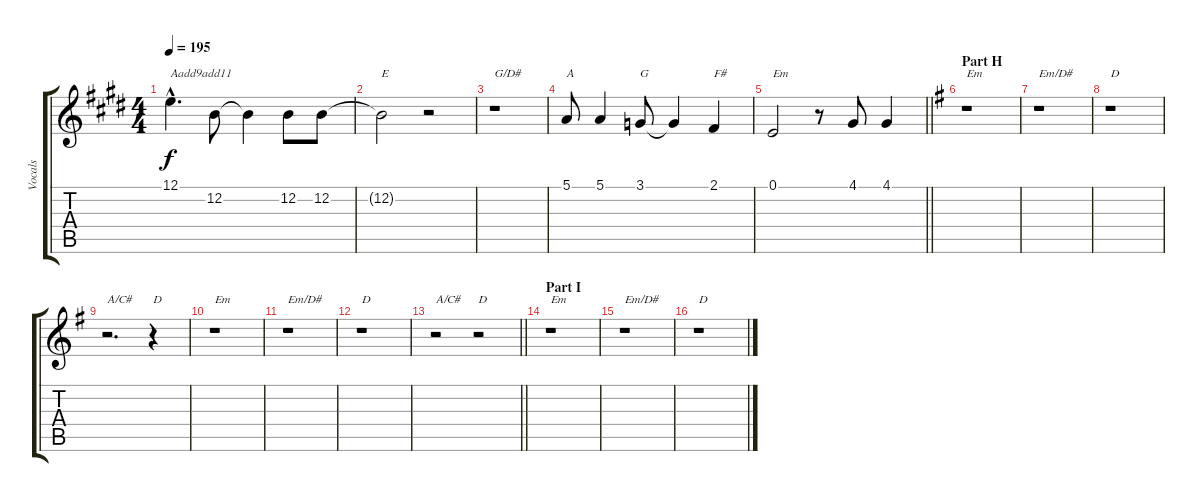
\track ("Vocals" "Vocals") {instrument trumpet}
\staff {score tabs}
\tuning (E4 B3 G3 D3 A2 E2) {hide}
\ts (4 4)
\tempo 195
\clef g2
\ks e
12.1{hac}.4{d txt "Aadd9add11" dy f} 12.2.8 12.2{t}.4 12.2.8 12.2.8 |
12.2{t}.2{txt "E"} r.2 |
r.1{txt "G/D#"} |
5.1.8{txt "A"} 5.1.4 3.1.8{txt "G"} 3.1{t}.4 2.1.4{txt "F#"} |
\barLineRight lightlight
0.1.2{txt "Em"} r.8 4.1.8 4.1.4 |
\section ("" "Part H")
\ks g
r.1{txt "Em"} |
r.1{txt "Em/D#"} |
r.1{txt "D"} |
r.2{d txt "A/C#"} r.4{txt "D"} |
r.1{txt "Em"} |
r.1{txt "Em/D#"} |
r.1{txt "D"} |
\barLineRight lightlight
r.2{txt "A/C#"} r.2{txt "D"} |
\section ("" "Part I")
r.1{txt "Em"} |
r.1{txt "Em/D#"} |
r.1{txt "D"}
